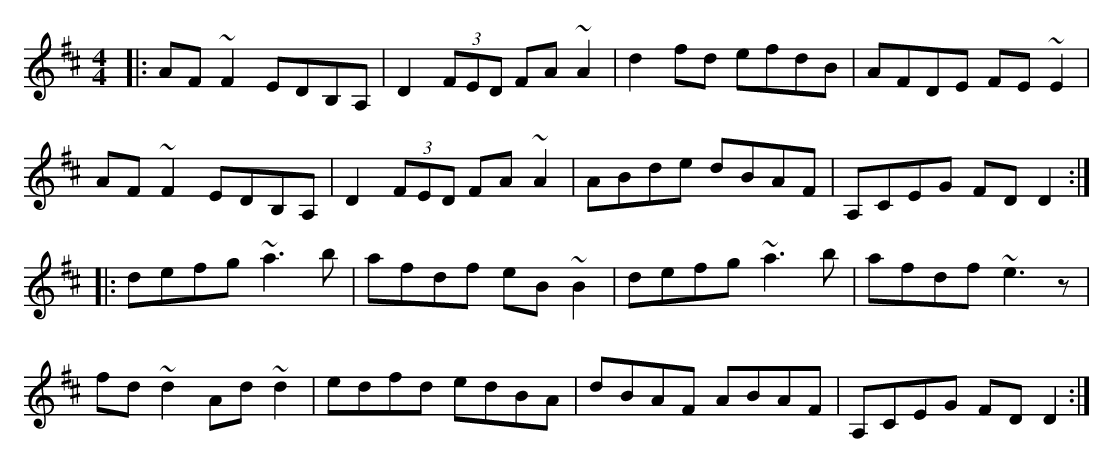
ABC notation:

X:1
M:4/4
K:D
|:AF~F2 EDB,A,|D2 (3FED FA~A2|d2fd efdB|AFDE FE~E2|
AF~F2 EDB,A,|D2 (3FED FA~A2|ABde dBAF|A,CEG FDD2:|
|:defg ~a3b|afdf eB~B2|defg ~a3b|afdf ~e3z|
fd~d2 Ad~d2|edfd edBA|dBAF ABAF|A,CEG FDD2:|
